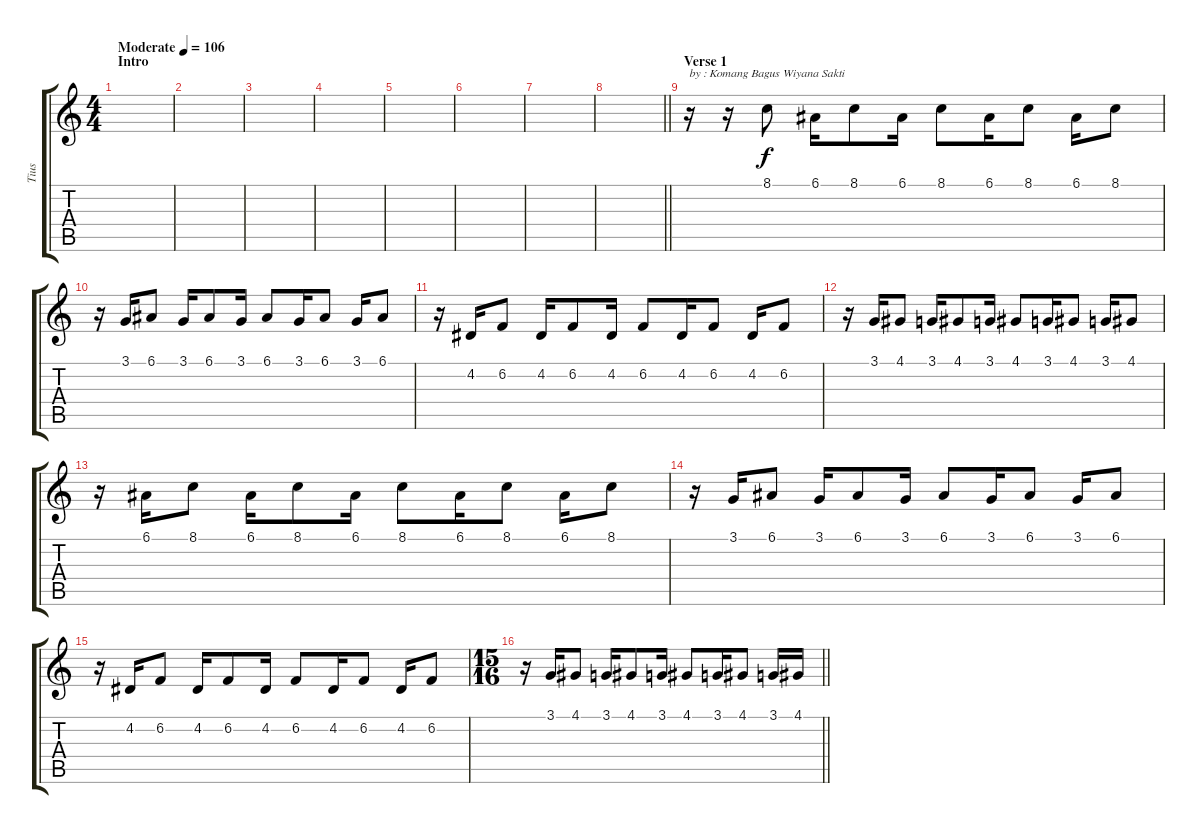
\track ("Tius" "Tius") {instrument pad1newage}
\staff {score tabs}
\tuning (E4 B3 G3 D3 A2 E2) {hide}
\ts (4 4)
\section ("" "Intro")
\tempo (106 "Moderate")
\clef g2
\ks c
|
|
|
|
|
|
|
\barLineRight lightlight
|
\section ("" "Verse 1")
r.16{txt "by : Komang Bagus Wiyana Sakti"} r.16 8.1.8 6.1.16 8.1.8 6.1.16 8.1.8 6.1.16 8.1.8 6.1.16 8.1.8 |
r.16 3.1.16 6.1.8 3.1.16 6.1.8 3.1.16 6.1.8 3.1.16 6.1.8 3.1.16 6.1.8 |
r.16 4.2.16 6.2.8 4.2.16 6.2.8 4.2.16 6.2.8 4.2.16 6.2.8 4.2.16 6.2.8 |
r.16 3.1.16 4.1.8 3.1.16 4.1.8 3.1.16 4.1.8 3.1.16 4.1.8 3.1.16 4.1.8 |
r.16 6.1.16 8.1.8 6.1.16 8.1.8 6.1.16 8.1.8 6.1.16 8.1.8 6.1.16 8.1.8 |
r.16 3.1.16 6.1.8 3.1.16 6.1.8 3.1.16 6.1.8 3.1.16 6.1.8 3.1.16 6.1.8 |
r.16 4.2.16 6.2.8 4.2.16 6.2.8 4.2.16 6.2.8 4.2.16 6.2.8 4.2.16 6.2.8 |
\ts (15 16)
\barLineRight lightlight
r.16 3.1.16 4.1.8 3.1.16 4.1.8 3.1.16 4.1.8 3.1.16 4.1.8 3.1.16 4.1.16
